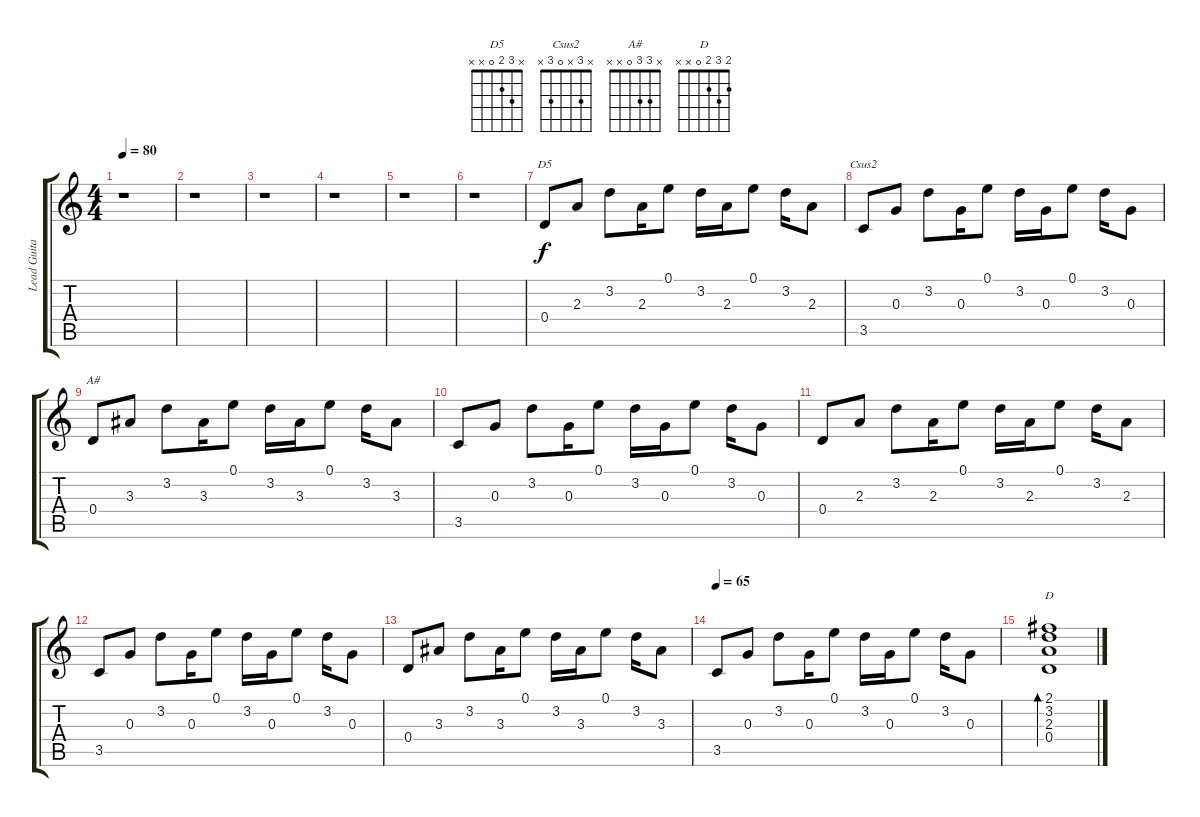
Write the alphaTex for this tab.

\track ("Lead Guitar" "Lead Guita") {instrument electricguitarclean}
\staff {score tabs}
\tuning (E4 B3 G3 D3 A2 E2) {hide}
\chord ("D5" x 3 2 0 x x)
\chord ("Csus2" x 3 x 0 3 x)
\chord ("A#" x 3 3 0 x x)
\chord ("D" 2 3 2 0 x x)
\ts (4 4)
\tempo 80
\clef g2
\ks c
r.1{dy f} |
r.1 |
r.1 |
r.1 |
r.1 |
r.1 |
0.4.8{ch "D5" instrument acousticguitarsteel} 2.3.8 3.2.8 2.3.16 0.1.8 3.2.16 2.3.16 0.1.8 3.2.16 2.3.8 |
3.5.8{ch "Csus2"} 0.3.8 3.2.8 0.3.16 0.1.8 3.2.16 0.3.16 0.1.8 3.2.16 0.3.8 |
0.4.8{ch "A#"} 3.3.8 3.2.8 3.3.16 0.1.8 3.2.16 3.3.16 0.1.8 3.2.16 3.3.8 |
3.5.8 0.3.8 3.2.8 0.3.16 0.1.8 3.2.16 0.3.16 0.1.8 3.2.16 0.3.8 |
0.4.8 2.3.8 3.2.8 2.3.16 0.1.8 3.2.16 2.3.16 0.1.8 3.2.16 2.3.8 |
3.5.8 0.3.8 3.2.8 0.3.16 0.1.8 3.2.16 0.3.16 0.1.8 3.2.16 0.3.8 |
0.4.8 3.3.8 3.2.8 3.3.16 0.1.8 3.2.16 3.3.16 0.1.8 3.2.16 3.3.8 |
\tempo 65
3.5.8 0.3.8 3.2.8 0.3.16 0.1.8 3.2.16 0.3.16 0.1.8 3.2.16 0.3.8 |
(2.1 3.2 2.3 0.4).1{bd 30 ch "D"}
